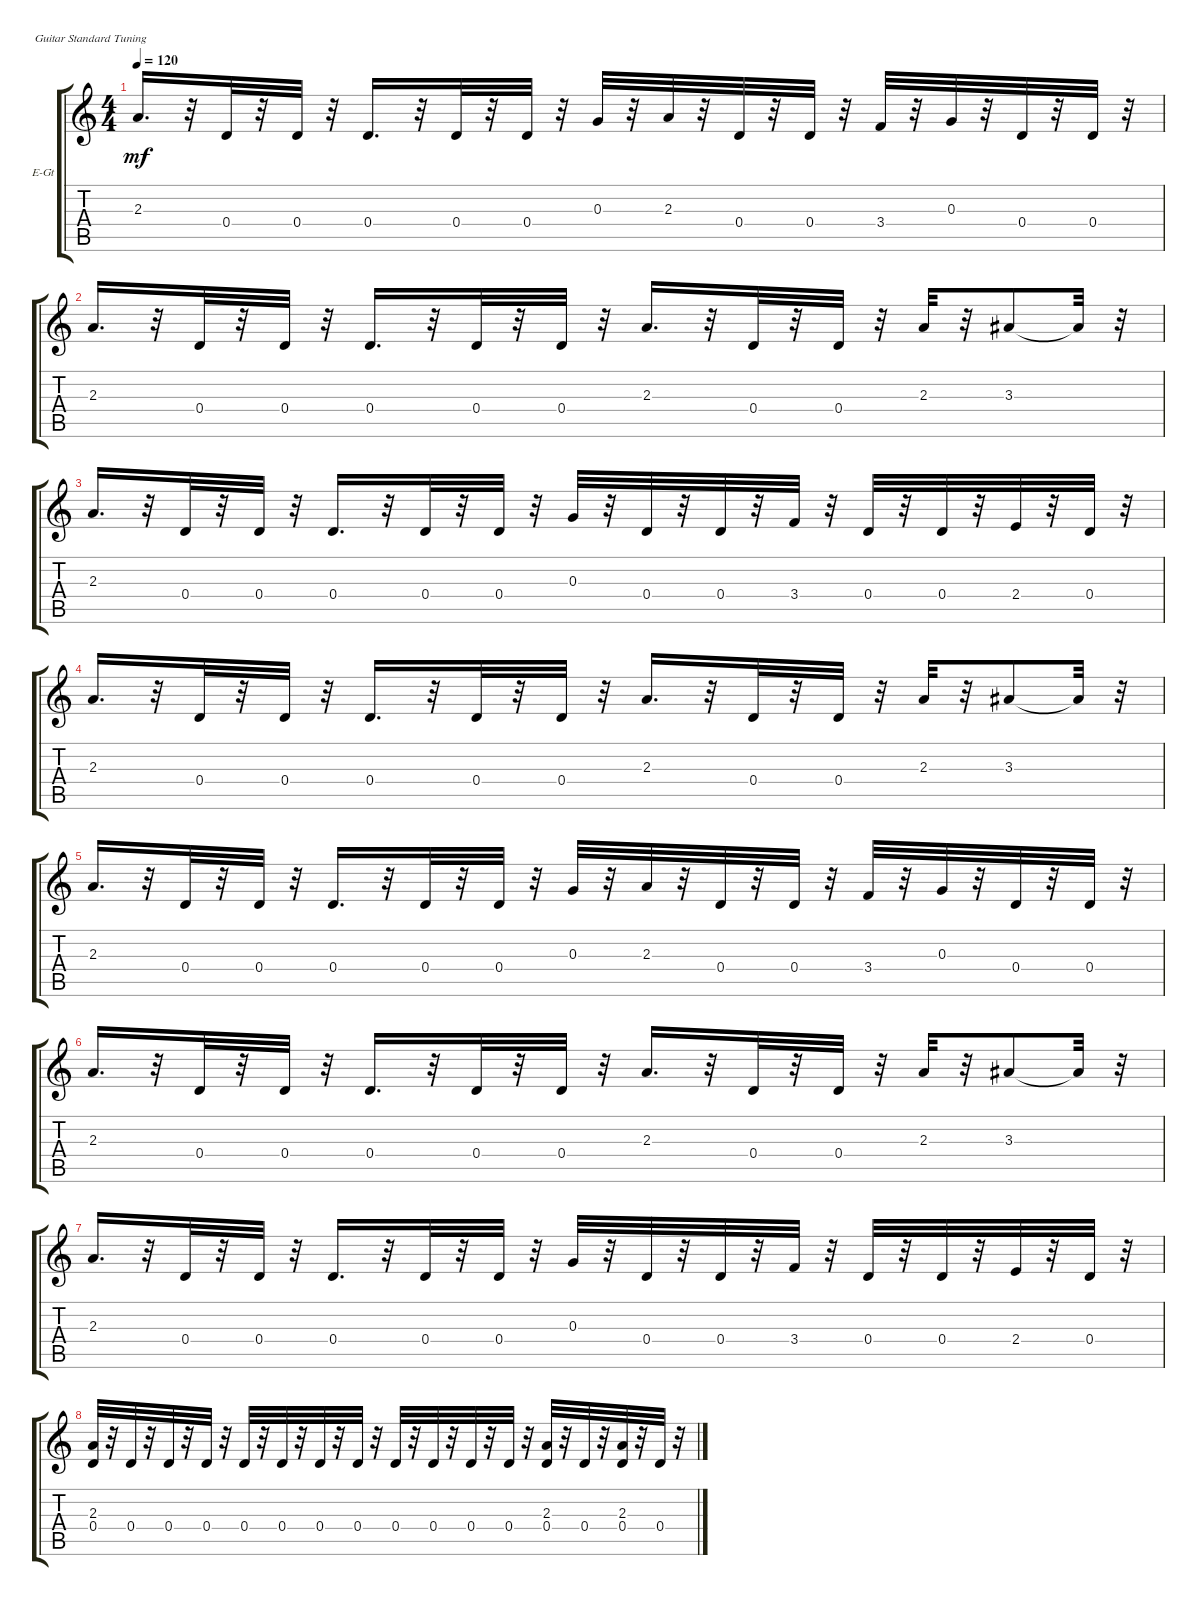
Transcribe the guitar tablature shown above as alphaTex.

\bracketExtendMode groupsimilarinstruments
\firstSystemTrackNameOrientation horizontal
\otherSystemsTrackNameOrientation horizontal
\track ("" "E-Gt") {instrument electricguitarclean}
\staff {score tabs}
\tuning (E4 B3 G3 D3 A2 E2)
\ts (4 4)
\tempo 120
\clef g2
\ks c
2.3.16{d dy mf} r.32 0.4.32 r.32 0.4.32 r.32 0.4.16{d} r.32 0.4.32 r.32 0.4.32 r.32 0.3.32 r.32 2.3.32 r.32 0.4.32 r.32 0.4.32 r.32 3.4.32 r.32 0.3.32 r.32 0.4.32 r.32 0.4.32 r.32 |
2.3.16{d} r.32 0.4.32 r.32 0.4.32 r.32 0.4.16{d} r.32 0.4.32 r.32 0.4.32 r.32 2.3.16{d} r.32 0.4.32 r.32 0.4.32 r.32 2.3.32 r.32 3.3.8 3.3{t}.32 r.32 |
2.3.16{d} r.32 0.4.32 r.32 0.4.32 r.32 0.4.16{d} r.32 0.4.32 r.32 0.4.32 r.32 0.3.32 r.32 0.4.32 r.32 0.4.32 r.32 3.4.32 r.32 0.4.32 r.32 0.4.32 r.32 2.4.32 r.32 0.4.32 r.32 |
2.3.16{d} r.32 0.4.32 r.32 0.4.32 r.32 0.4.16{d} r.32 0.4.32 r.32 0.4.32 r.32 2.3.16{d} r.32 0.4.32 r.32 0.4.32 r.32 2.3.32 r.32 3.3.8 3.3{t}.32 r.32 |
2.3.16{d} r.32 0.4.32 r.32 0.4.32 r.32 0.4.16{d} r.32 0.4.32 r.32 0.4.32 r.32 0.3.32 r.32 2.3.32 r.32 0.4.32 r.32 0.4.32 r.32 3.4.32 r.32 0.3.32 r.32 0.4.32 r.32 0.4.32 r.32 |
2.3.16{d} r.32 0.4.32 r.32 0.4.32 r.32 0.4.16{d} r.32 0.4.32 r.32 0.4.32 r.32 2.3.16{d} r.32 0.4.32 r.32 0.4.32 r.32 2.3.32 r.32 3.3.8 3.3{t}.32 r.32 |
2.3.16{d} r.32 0.4.32 r.32 0.4.32 r.32 0.4.16{d} r.32 0.4.32 r.32 0.4.32 r.32 0.3.32 r.32 0.4.32 r.32 0.4.32 r.32 3.4.32 r.32 0.4.32 r.32 0.4.32 r.32 2.4.32 r.32 0.4.32 r.32 |
(2.3 0.4).32 r.32 0.4.32 r.32 0.4.32 r.32 0.4.32 r.32 0.4.32 r.32 0.4.32 r.32 0.4.32 r.32 0.4.32 r.32 0.4.32 r.32 0.4.32 r.32 0.4.32 r.32 0.4.32 r.32 (2.3 0.4).32 r.32 0.4.32 r.32 (2.3 0.4).32 r.32 0.4.32 r.32
